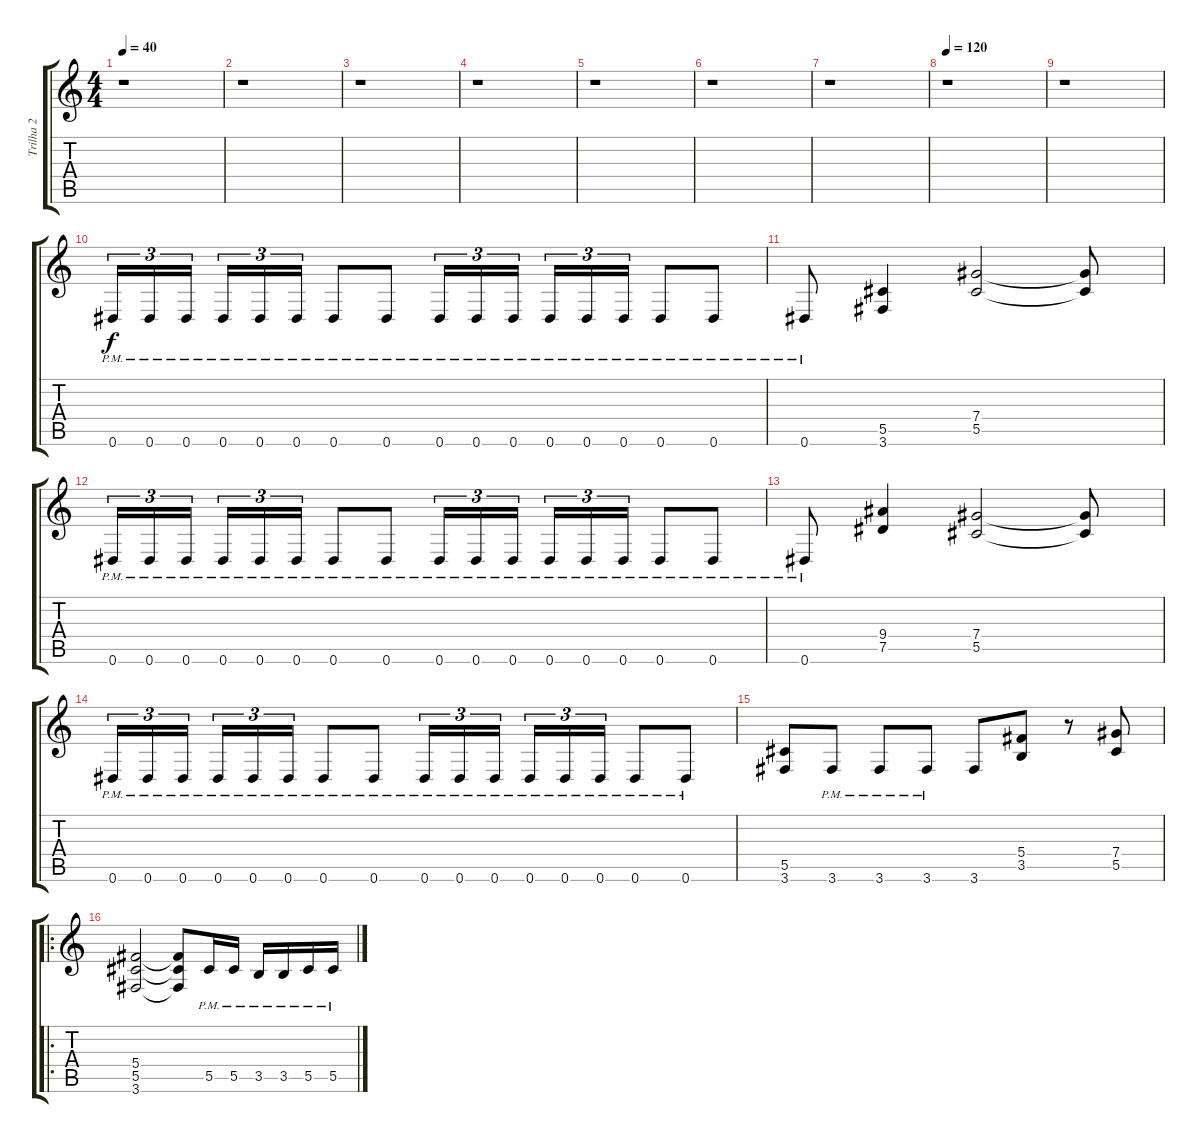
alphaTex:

\track ("Trilha 2" "Trilha 2") {instrument distortionguitar}
\staff {score tabs}
\tuning (Eb4 Bb3 Gb3 Db3 Ab2 Eb2) {hide}
\ts (4 4)
\tempo 40
\clef g2
\ks c
r.1{dy f} |
r.1 |
r.1 |
r.1 |
r.1 |
r.1 |
r.1 |
\tempo 120
r.1 |
r.1 |
0.6{pm}.16{tu (3 2)} 0.6{pm}.16{tu (3 2)} 0.6{pm}.16{tu (3 2)} 0.6{pm}.16{tu (3 2)} 0.6{pm}.16{tu (3 2)} 0.6{pm}.16{tu (3 2)} 0.6{pm}.8 0.6{pm}.8 0.6{pm}.16{tu (3 2)} 0.6{pm}.16{tu (3 2)} 0.6{pm}.16{tu (3 2)} 0.6{pm}.16{tu (3 2)} 0.6{pm}.16{tu (3 2)} 0.6{pm}.16{tu (3 2)} 0.6{pm}.8 0.6{pm}.8 |
0.6{pm}.8 (5.5 3.6).4 (7.4 5.5).2 (7.4{t} 5.5{t}).8 |
0.6{pm}.16{tu (3 2)} 0.6{pm}.16{tu (3 2)} 0.6{pm}.16{tu (3 2)} 0.6{pm}.16{tu (3 2)} 0.6{pm}.16{tu (3 2)} 0.6{pm}.16{tu (3 2)} 0.6{pm}.8 0.6{pm}.8 0.6{pm}.16{tu (3 2)} 0.6{pm}.16{tu (3 2)} 0.6{pm}.16{tu (3 2)} 0.6{pm}.16{tu (3 2)} 0.6{pm}.16{tu (3 2)} 0.6{pm}.16{tu (3 2)} 0.6{pm}.8 0.6{pm}.8 |
0.6{pm}.8 (9.4 7.5).4 (7.4 5.5).2 (7.4{t} 5.5{t}).8 |
0.6{pm}.16{tu (3 2)} 0.6{pm}.16{tu (3 2)} 0.6{pm}.16{tu (3 2)} 0.6{pm}.16{tu (3 2)} 0.6{pm}.16{tu (3 2)} 0.6{pm}.16{tu (3 2)} 0.6{pm}.8 0.6{pm}.8 0.6{pm}.16{tu (3 2)} 0.6{pm}.16{tu (3 2)} 0.6{pm}.16{tu (3 2)} 0.6{pm}.16{tu (3 2)} 0.6{pm}.16{tu (3 2)} 0.6{pm}.16{tu (3 2)} 0.6{pm}.8 0.6{pm}.8 |
(5.5 3.6).8 3.6{pm}.8 3.6{pm}.8 3.6{pm}.8 3.6.8 (5.4 3.5).8 r.8 (7.4 5.5).8 |
\ro
(5.4 5.5 3.6).2 (5.4{t} 5.5{t} 3.6{t}).8 5.5{pm}.16 5.5{pm}.16 3.5{pm}.16 3.5{pm}.16 5.5{pm}.16 5.5{pm}.16
